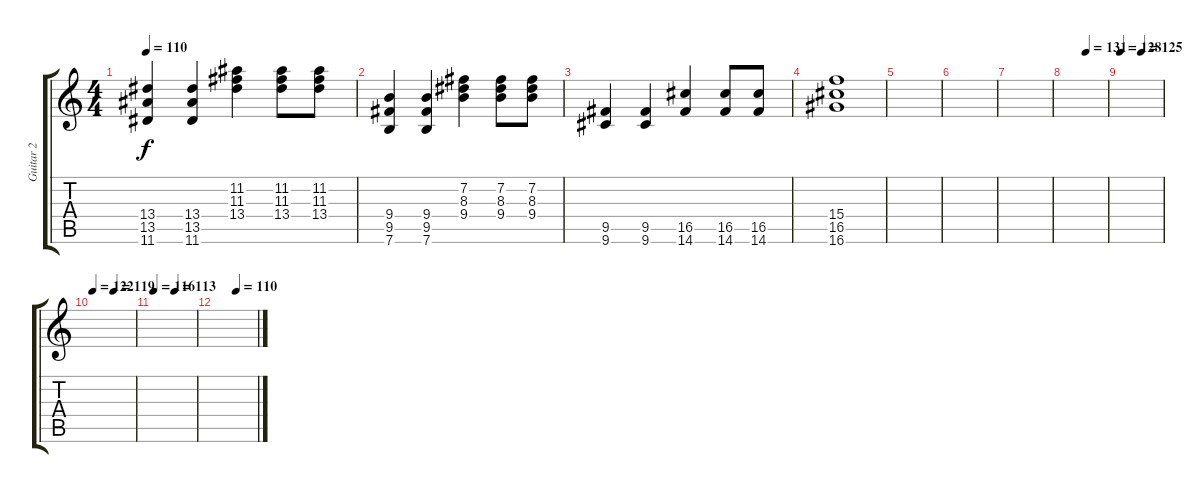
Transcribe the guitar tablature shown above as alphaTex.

\track ("Guitar 2" "Guitar 2") {instrument acousticguitarnylon}
\staff {score tabs}
\tuning (E4 B3 G3 D3 A2 E2) {hide}
\ts (4 4)
\tempo 110
\clef g2
\ks c
(13.4 13.5 11.6).4{dy f} (13.4 13.5 11.6).4 (11.2 11.3 13.4).4 (11.2 11.3 13.4).8 (11.2 11.3 13.4).8 |
(9.4 9.5 7.6).4 (9.4 9.5 7.6).4 (7.2 8.3 9.4).4 (7.2 8.3 9.4).8 (7.2 8.3 9.4).8 |
(9.5 9.6).4 (9.5 9.6).4 (16.5 14.6).4 (16.5 14.6).8 (16.5 14.6).8 |
(15.4 16.5 16.6).1 |
|
|
|
\tempo (131 0.5)
|
\tempo 128
\tempo (125 0.5)
|
\tempo 122
\tempo (119 0.5)
|
\tempo 116
\tempo (113 0.5)
|
\tempo (110 0.5)
